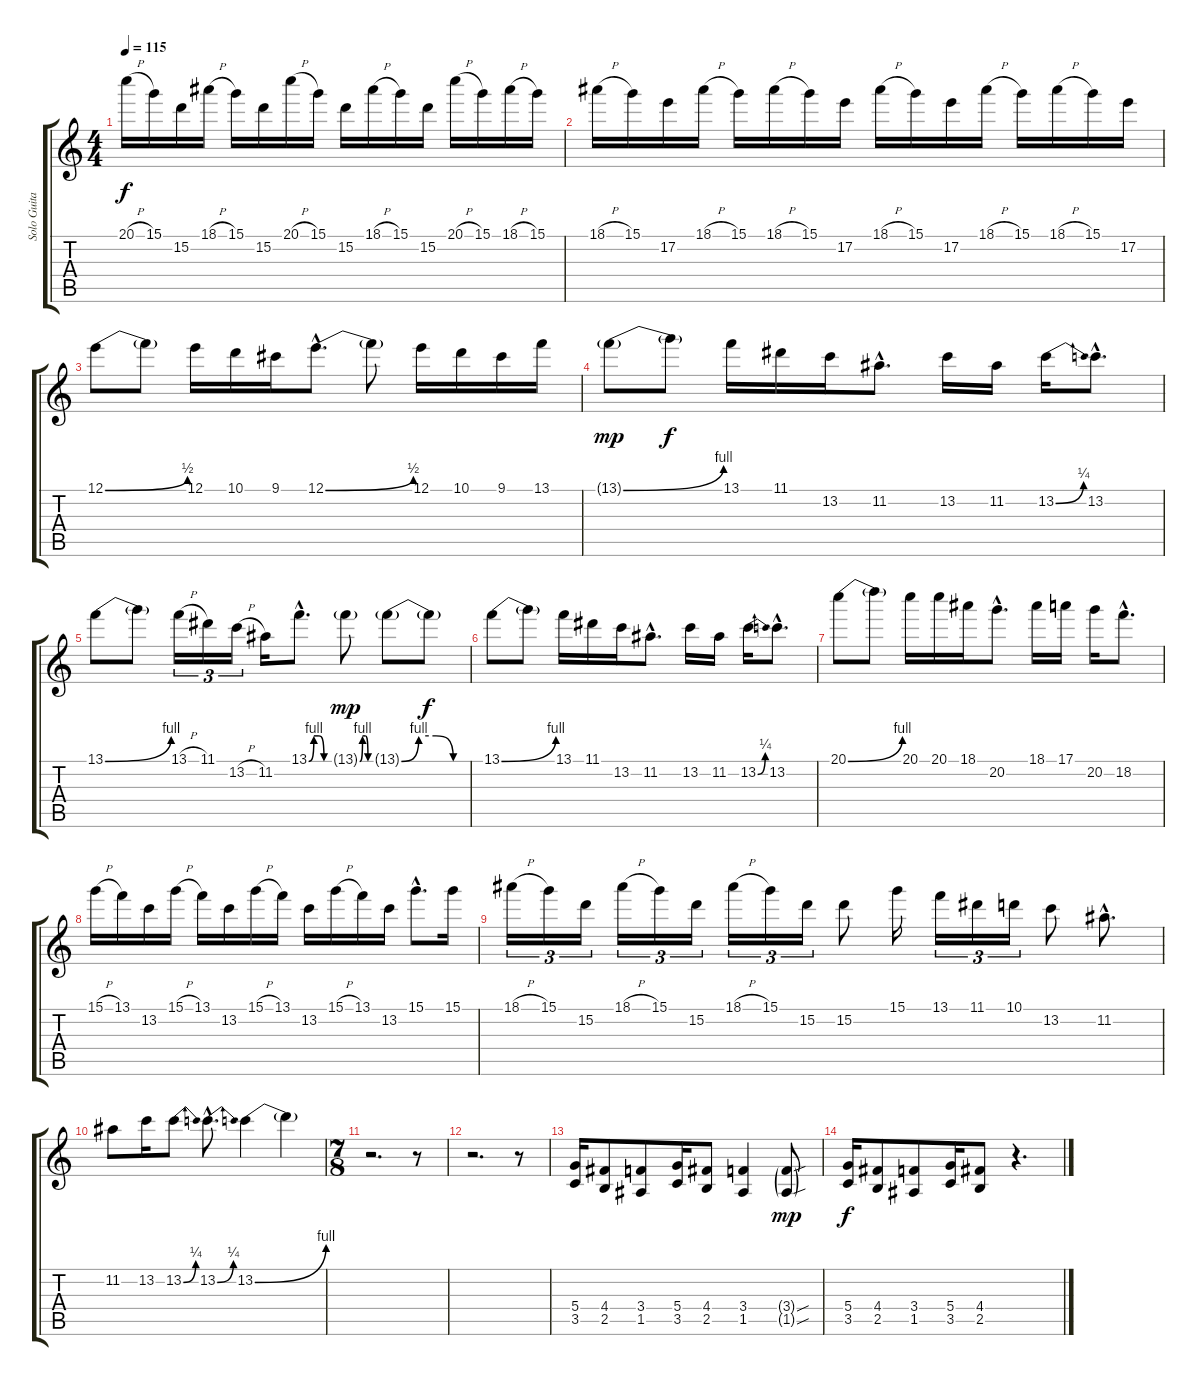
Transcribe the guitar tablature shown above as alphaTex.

\track ("Solo Guitar" "Solo Guita") {instrument electricguitarclean}
\staff {score tabs}
\tuning (E4 B3 G3 D3 A2 E2) {hide}
\ts (4 4)
\tempo 115
\clef g2
\ks c
20.1{h}.16{dy f} 15.1.16 15.2.16 18.1{h}.16 15.1.16 15.2.16 20.1{h}.16 15.1.16 15.2.16 18.1{h}.16 15.1.16 15.2.16 20.1{h}.16 15.1.16 18.1{h}.16 15.1.16 |
18.1{h}.16 15.1.16 17.2.16 18.1{h}.16 15.1.16 18.1{h}.16 15.1.16 17.2.16 18.1{h}.16 15.1.16 17.2.16 18.1{h}.16 15.1.16 18.1{h}.16 15.1.16 17.2.16 |
12.1{be (bend 0 0 60 2)}.8 12.1{t}.8 12.1.16 10.1.16 9.1.16 12.1{be (bend 0 0 60 2) hac}.8{d} 12.1{t}.8 12.1.16 10.1.16 9.1.16 13.1.16 |
13.1{be (bend 0 0 60 4) g}.8{dy mp} 13.1{t}.8{dy f} 13.1.16 11.1.16 13.2.16 11.2{hac}.8{d} 13.2.16 11.2.16 13.2{be (bend 0 0 60 1)}.16 13.2{hac}.8{d} |
13.1{be (bend 0 0 60 4)}.8 13.1{t}.8 13.1{h}.16{tu (3 2)} 11.1.16{tu (3 2)} 13.2{h}.16{tu (3 2)} 11.2.16 13.1{be (custom 0 0 15 4 30 4 45 0 60 0) hac}.8{d} 13.1{be (custom 0 0 15 4 30 4 45 0 60 0) g}.8{dy mp} 13.1{be (custom 0 0 15 4 30 4 45 0 60 0) g}.8 13.1{t}.8{dy f} |
13.1{be (bend 0 0 60 4)}.8 13.1{t}.8 13.1.16 11.1.16 13.2.16 11.2{hac}.8{d} 13.2.16 11.2.16 13.2{be (bend 0 0 60 1)}.16 13.2{hac}.8{d} |
20.1{be (bend 0 0 60 4)}.8 20.1{t}.8 20.1.16 20.1.16 18.1.16 20.2{hac}.8{d} 18.1.16 17.1.16 20.2.16 18.2{hac}.8{d} |
15.1{h}.16 13.1.16 13.2.16 15.1{h}.16 13.1.16 13.2.16 15.1{h}.16 13.1.16 13.2.16 15.1{h}.16 13.1.16 13.2.16 15.1{hac}.8{d} 15.1.16 |
18.1{h}.16{tu (3 2)} 15.1.16{tu (3 2)} 15.2.16{tu (3 2)} 18.1{h}.16{tu (3 2)} 15.1.16{tu (3 2)} 15.2.16{tu (3 2)} 18.1{h}.16{tu (3 2)} 15.1.16{tu (3 2)} 15.2.16{tu (3 2)} 15.2.8 15.1.16 13.1.16{tu (3 2)} 11.1.16{tu (3 2)} 10.1.16{tu (3 2)} 13.2.8 11.2{hac}.8{d} |
11.2.8 13.2.16 13.2{be (bend 0 0 60 1)}.8 13.2{be (bend 0 0 60 1) hac}.8{d} 13.2{be (bend 0 0 60 4)}.4 13.2{t}.4 |
\ts (7 8)
r.2{d} r.8 |
r.2{d} r.8 |
(5.4 3.5).16 (4.4 2.5).8 (3.4 1.5).8 (5.4 3.5).16 (4.4 2.5).8 (3.4 1.5).4 (3.4{sou g} 1.5{sou g}).8{dy mp} |
(5.4 3.5).16{dy f} (4.4 2.5).8 (3.4 1.5).8 (5.4 3.5).16 (4.4 2.5).8 r.4{d}
